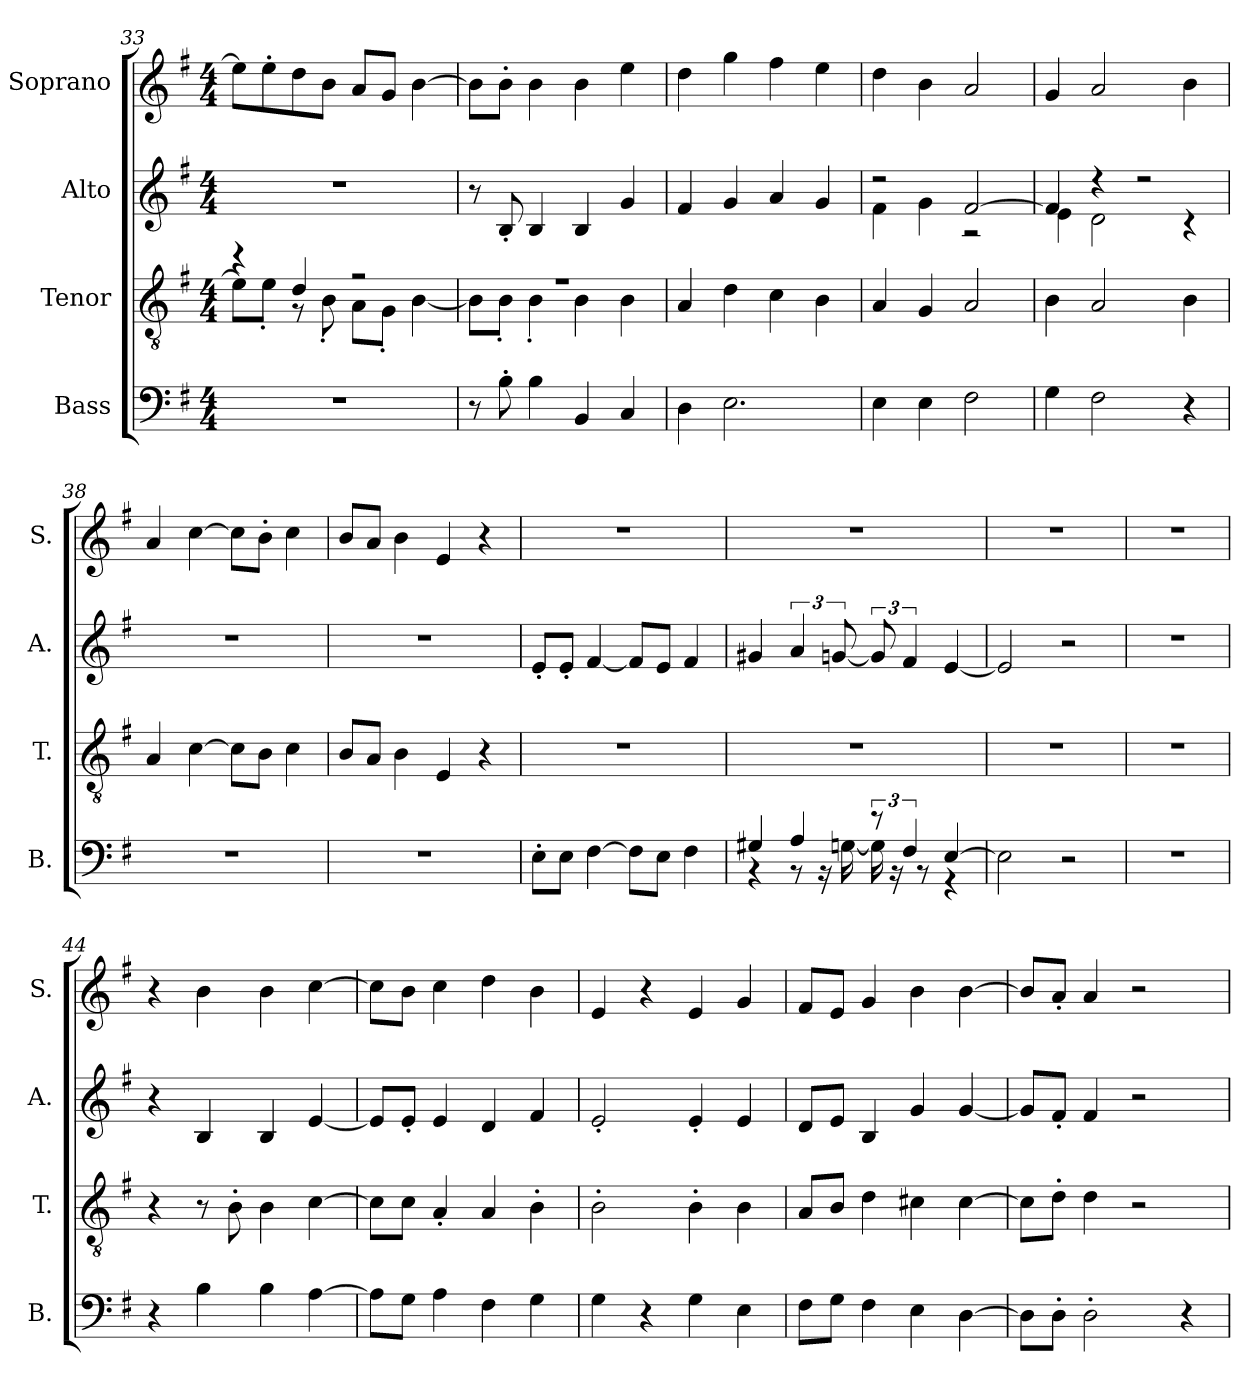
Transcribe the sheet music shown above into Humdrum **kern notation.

**kern	**kern	**kern	**kern
*part4	*part3	*part2	*part1
*staff4	*staff3	*staff2	*staff1
*I"Bass	*I"Tenor	*I"Alto	*I"Soprano
*I'B.	*I'T.	*I'A.	*I'S.
*clefF4	*clefGv2	*clefG2	*clefG2
*k[f#]	*k[f#]	*k[f#]	*k[f#]
*M4/4	*M4/4	*M4/4	*M4/4
=33	=33	=33	=33
*	*^	*	*
1r	4r	8e\L]	1r	8ee\L]
.	.	8e'\J	.	8ee'\
.	4d/	8r	.	8dd\
.	.	8B'\	.	8b\J
.	2r	8A\L	.	8a/L
.	.	8G'\J	.	8g/J
.	.	[4B\	.	[4b\
=34	=34	=34	=34	=34
8r	1r	8B\L]	8r	8b\L]
8B'\	.	8B'\J	8B'/	8b'\J
4B\	.	4B'\	4B/	4b\
4BB/	.	4B\	4B/	4b\
4C/	.	4B\	4g/	4ee\
*	*v	*v	*	*
=35	=35	=35	=35
4D\	4A/	4f#/	4dd\
2.E\	4d\	4g/	4gg\
.	4c\	4a/	4ff#\
.	4B\	4g/	4ee\
=36	=36	=36	=36
*	*	*^	*
4E\	4A/	2r	4f#\	4dd\
4E\	4G/	.	4g\	4b\
2F#\	2A/	[2f#/	2r	2a/
=37	=37	=37	=37	=37
4G\	4B\	4f#/]	4e\	4g/
2F#\	2A/	4r	2d\	2a/
.	.	2r	.	.
4r	4B\	.	4r	4b\
*	*	*v	*v	*
=38	=38	=38	=38
1r	4A/	1r	4a/
.	[4c\	.	[4cc\
.	8c\L]	.	8cc\L]
.	8B\J	.	8b'\J
.	4c\	.	4cc\
!!LO:PB:g=z
=39	=39	=39	=39
1r	8B/L	1r	8b/L
.	8A/J	.	8a/J
.	4B\	.	4b\
.	4E/	.	4e/
.	4r	.	4r
=40	=40	=40	=40
8E'\L	1r	8e'/L	1r
8E\J	.	8e'/J	.
[4F#\	.	[4f#/	.
8F#\L]	.	8f#/L]	.
8E\J	.	8e/J	.
4F#\	.	4f#/	.
=41	=41	=41	=41
*^	*	*	*
4G#X/	4r	1r	4g#X/	1r
4A/	8r	.	6a/	.
.	16r	.	.	.
.	.	.	[12gn/	.
.	[16Gn\	.	.	.
12r	16G\]	.	12g/]	.
.	16r	.	.	.
6F#/	.	.	6f#/	.
.	8r	.	.	.
[4E/	4r	.	[4e/	.
*v	*v	*	*	*
=42	=42	=42	=42
2E\]	1r	2e/]	1r
2r	.	2r	.
=43	=43	=43	=43
1r	1r	1r	1r
=44	=44	=44	=44
4r	4r	4r	4r
4B\	8r	4B/	4b\
.	8B'\	.	.
4B\	4B\	4B/	4b\
[4A\	[4c\	[4e/	[4cc\
=45	=45	=45	=45
8A\L]	8c\L]	8e/L]	8cc\L]
8G\J	8c\J	8e'/J	8b\J
4A\	4A'/	4e/	4cc\
4F#\	4A/	4d/	4dd\
4G\	4B'\	4f#/	4b\
!!LO:LB:g=z
=46	=46	=46	=46
4G\	2B'\	2e'/	4e/
4r	.	.	4r
4G\	4B'\	4e'/	4e/
4E\	4B\	4e/	4g/
=47	=47	=47	=47
8F#\L	8A/L	8d/L	8f#/L
8G\J	8B/J	8e/J	8e/J
4F#\	4d\	4B/	4g/
4E\	4c#X\	4g/	4b\
[4D\	[4c#\	[4g/	[4b\
=48	=48	=48	=48
8D\L]	8c#\L]	8g/L]	8b/L]
8D'\J	8d'\J	8f#'/J	8a'/J
2D'\	4d\	4f#/	4a/
.	2r	2r	2r
4r	.	.	.
=	=	=	=
*-	*-	*-	*-
